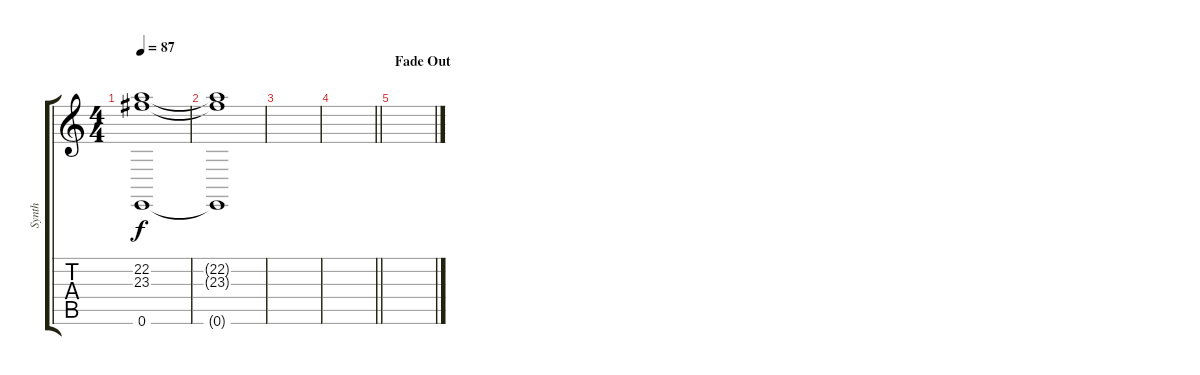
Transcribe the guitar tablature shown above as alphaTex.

\track ("Synth" "Synth") {instrument pad2warm}
\staff {score tabs}
\tuning (E4 B3 G3 D3 A2 E2) {hide}
\ts (4 4)
\tempo 87
\clef g2
\ks c
(22.2{t} 23.3{t} 0.6{t}).1{dy f} |
(22.2{t} 23.3{t} 0.6{t}).1 |
|
\barLineRight lightlight
|
\section ("" "Fade Out")
